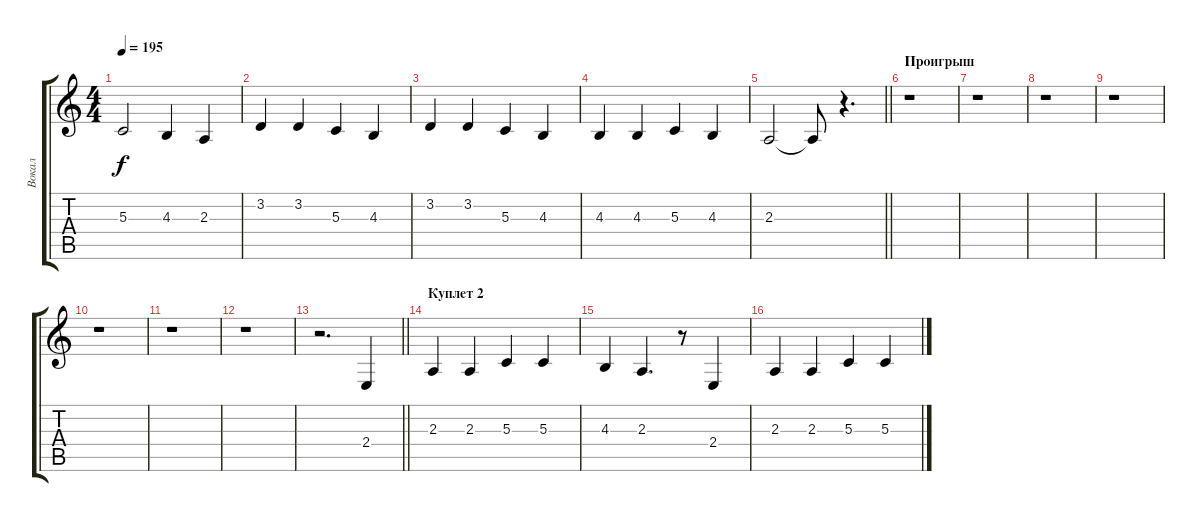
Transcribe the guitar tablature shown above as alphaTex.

\track ("Вокал" "Вокал") {instrument tenorsax}
\staff {score tabs}
\tuning (E4 B3 G3 D3 A2 E2) {hide}
\ts (4 4)
\tempo 195
\clef g2
\ks c
5.3.2{dy f} 4.3.4 2.3.4 |
3.2.4 3.2.4 5.3.4 4.3.4 |
3.2.4 3.2.4 5.3.4 4.3.4 |
4.3.4 4.3.4 5.3.4 4.3.4 |
\barLineRight lightlight
2.3.2 2.3{t}.8 r.4{d} |
\section ("" "Проигрыш")
r.1 |
r.1 |
r.1 |
r.1 |
r.1 |
r.1 |
r.1 |
\barLineRight lightlight
r.2{d} 2.4.4 |
\section ("" "Куплет 2")
2.3.4 2.3.4 5.3.4 5.3.4 |
4.3.4 2.3.4{d} r.8 2.4.4 |
2.3.4 2.3.4 5.3.4 5.3.4
